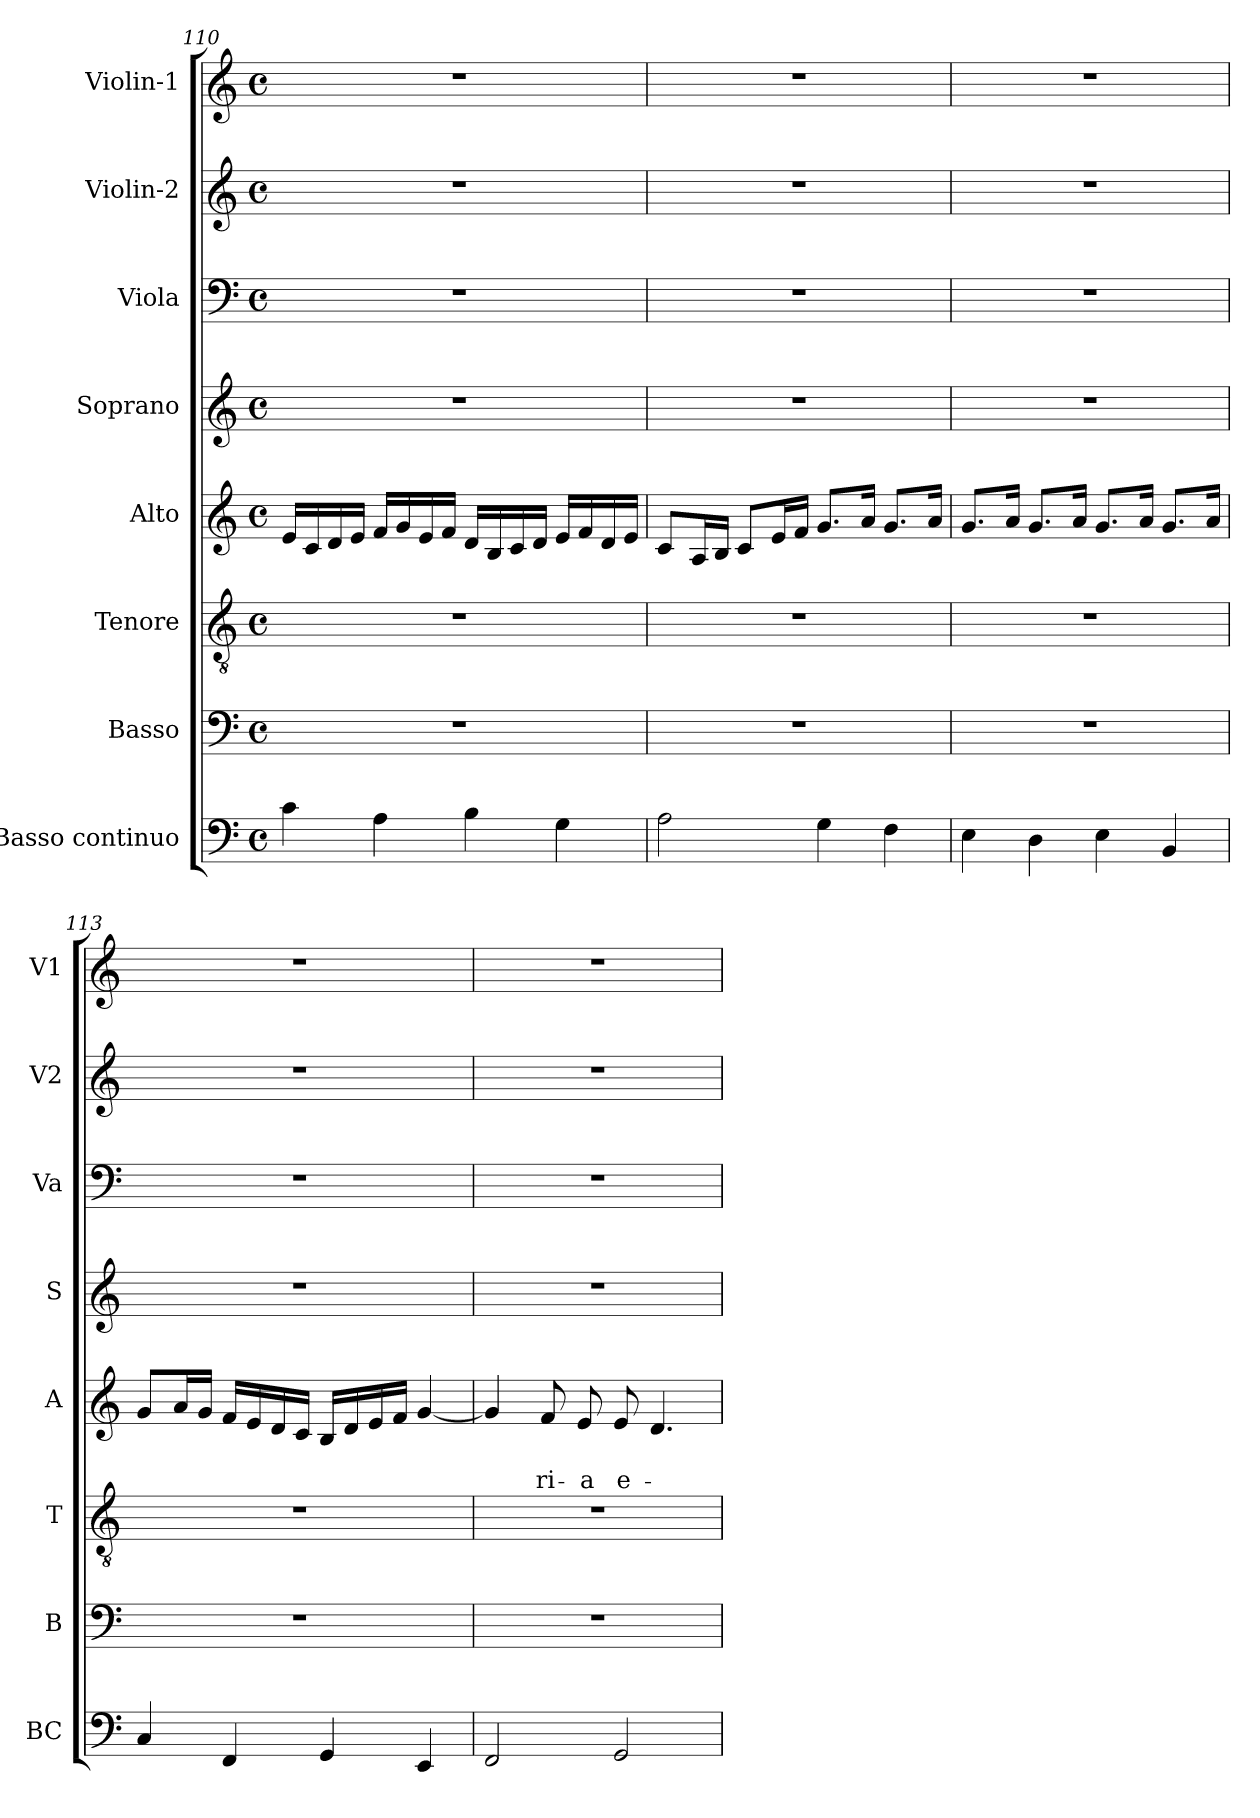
**kern	**kern	**kern	**kern	**text	**text	**kern	**kern	**kern	**kern
*part8	*part7	*part6	*part5	*part5	*part5	*part4	*part3	*part2	*part1
*staff8	*staff7	*staff6	*staff5	*staff5	*staff5	*staff4	*staff3	*staff2	*staff1
*I"Basso continuo	*I"Basso	*I"Tenore	*I"Alto	*	*	*I"Soprano	*I"Viola	*I"Violin-2	*I"Violin-1
*I'BC	*I'B	*I'T	*I'A	*	*	*I'S	*I'Va	*I'V2	*I'V1
!!LO:LB:g=z
*clefF4	*clefF4	*clefGv2	*clefG2	*	*	*clefG2	*clefF4	*clefG2	*clefG2
*k[]	*k[]	*k[]	*k[]	*	*	*k[]	*k[]	*k[]	*k[]
*C:	*C:	*C:	*C:	*	*	*C:	*C:	*C:	*C:
*M4/4	*M4/4	*M4/4	*M4/4	*	*	*M4/4	*M4/4	*M4/4	*M4/4
*met(c)	*met(c)	*met(c)	*met(c)	*	*	*met(c)	*met(c)	*met(c)	*met(c)
=110	=110	=110	=110	=110	=110	=110	=110	=110	=110
4c\	1r	1r	16e/LL	.	.	1r	1r	1r	1r
.	.	.	16c/	.	.	.	.	.	.
.	.	.	16d/	.	.	.	.	.	.
.	.	.	16e/JJ	.	.	.	.	.	.
4A\	.	.	16f/LL	.	.	.	.	.	.
.	.	.	16g/	.	.	.	.	.	.
.	.	.	16e/	.	.	.	.	.	.
.	.	.	16f/JJ	.	.	.	.	.	.
4B\	.	.	16d/LL	.	.	.	.	.	.
.	.	.	16B/	.	.	.	.	.	.
.	.	.	16c/	.	.	.	.	.	.
.	.	.	16d/JJ	.	.	.	.	.	.
4G\	.	.	16e/LL	.	.	.	.	.	.
.	.	.	16f/	.	.	.	.	.	.
.	.	.	16d/	.	.	.	.	.	.
.	.	.	16e/JJ	.	.	.	.	.	.
=111	=111	=111	=111	=111	=111	=111	=111	=111	=111
2A\	1r	1r	8c/L	.	.	1r	1r	1r	1r
.	.	.	16A/L	.	.	.	.	.	.
.	.	.	16B/JJ	.	.	.	.	.	.
.	.	.	8c/L	.	.	.	.	.	.
.	.	.	16e/L	.	.	.	.	.	.
.	.	.	16f/JJ	.	.	.	.	.	.
4G\	.	.	8.g/L	.	.	.	.	.	.
.	.	.	16a/Jk	.	.	.	.	.	.
4F\	.	.	8.g/L	.	.	.	.	.	.
.	.	.	16a/Jk	.	.	.	.	.	.
=112	=112	=112	=112	=112	=112	=112	=112	=112	=112
4E\	1r	1r	8.g/L	.	.	1r	1r	1r	1r
.	.	.	16a/Jk	.	.	.	.	.	.
4D\	.	.	8.g/L	.	.	.	.	.	.
.	.	.	16a/Jk	.	.	.	.	.	.
4E\	.	.	8.g/L	.	.	.	.	.	.
.	.	.	16a/Jk	.	.	.	.	.	.
4BB/	.	.	8.g/L	.	.	.	.	.	.
.	.	.	16a/Jk	.	.	.	.	.	.
=113	=113	=113	=113	=113	=113	=113	=113	=113	=113
4C/	1r	1r	8g/L	.	.	1r	1r	1r	1r
.	.	.	16a/L	.	.	.	.	.	.
.	.	.	16g/JJ	.	.	.	.	.	.
4FF/	.	.	16f/LL	.	.	.	.	.	.
.	.	.	16e/	.	.	.	.	.	.
.	.	.	16d/	.	.	.	.	.	.
.	.	.	16c/JJ	.	.	.	.	.	.
4GG/	.	.	16B/LL	.	.	.	.	.	.
.	.	.	16d/	.	.	.	.	.	.
.	.	.	16e/	.	.	.	.	.	.
.	.	.	16f/JJ	.	.	.	.	.	.
4EE/	.	.	[4g/	.	.	.	.	.	.
!!LO:LB:g=z
=114	=114	=114	=114	=114	=114	=114	=114	=114	=114
2FF/	1r	1r	4g/]	.	.	1r	1r	1r	1r
!	!	!	!	!	!LO:LY:b	!	!	!	!
.	.	.	8f/	.	-ri-	.	.	.	.
!	!	!	!	!	!LO:LY:b	!	!	!	!
.	.	.	8e/	.	-a	.	.	.	.
!	!	!	!	!	!LO:LY:b	!	!	!	!
2GG/	.	.	8e/	.	e-	.	.	.	.
.	.	.	4.d/	.	.	.	.	.	.
=	=	=	=	=	=	=	=	=	=
*-	*-	*-	*-	*-	*-	*-	*-	*-	*-
